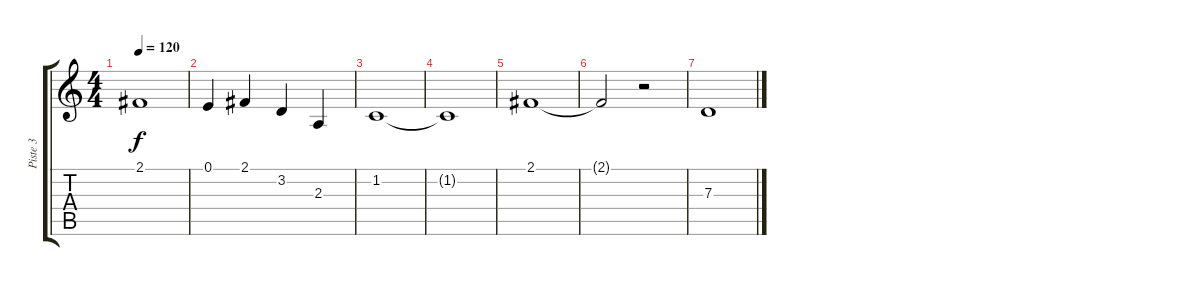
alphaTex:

\track ("Piste 3" "Piste 3") {instrument pad2warm}
\staff {score tabs}
\tuning (E4 B3 G3 D3 A2 E2) {hide}
\ts (4 4)
\tempo 120
\clef g2
\ks c
2.1.1{dy f} |
0.1.4 2.1.4 3.2.4 2.3.4 |
1.2.1 |
1.2{t}.1 |
2.1.1 |
2.1{t}.2 r.2 |
7.3.1
